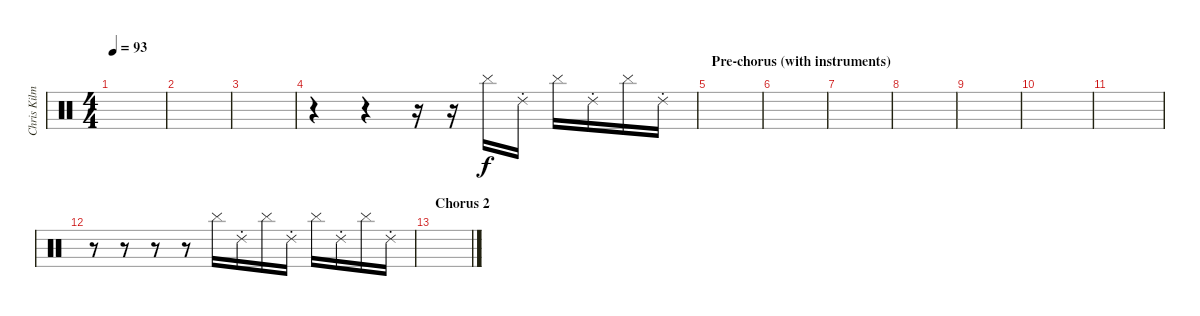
\track ("Chris Kilmore" "Chris Kilm") {instrument percussion}
\staff {score}
\articulation defaults
\ts (4 4)
\tempo 93
\clef neutral
\ks c
|
|
|
r.4 r.4 r.16 r.16 "Cymbal (hit)".16 "Ride (choke) 2".16 "Cymbal (hit)".16 "Ride (choke) 2".16 "Cymbal (hit)".16 "Ride (choke) 2".16 |
\section ("" "Pre-chorus (with instruments)")
|
|
|
|
|
|
|
r.8 r.8 r.8 r.8 "Cymbal (hit)".16 "Ride (choke) 2".16 "Cymbal (hit)".16 "Ride (choke) 2".16 "Cymbal (hit)".16 "Ride (choke) 2".16 "Cymbal (hit)".16 "Ride (choke) 2".16 |
\section ("" "Chorus 2")
